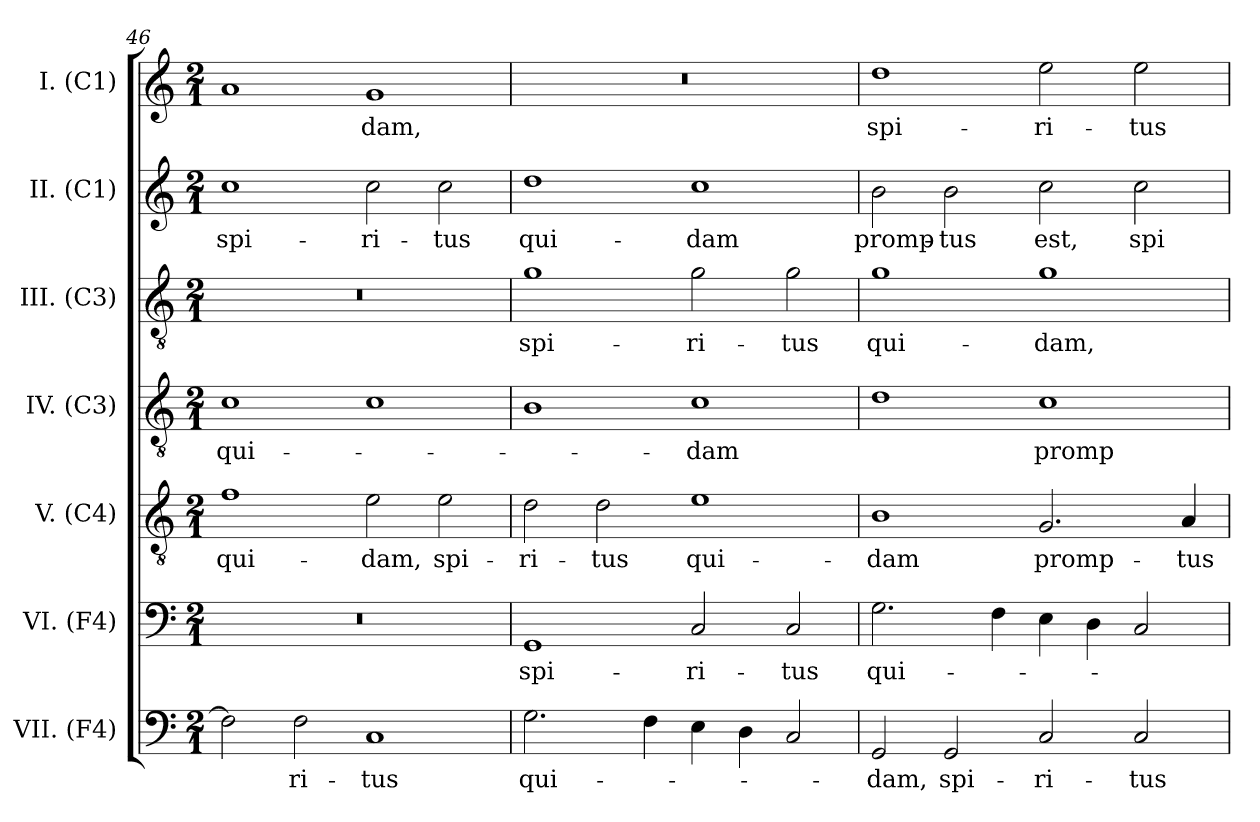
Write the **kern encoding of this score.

**kern	**text	**kern	**text	**kern	**text	**kern	**text	**kern	**text	**kern	**text	**kern	**text
*part7	*part7	*part6	*part6	*part5	*part5	*part4	*part4	*part3	*part3	*part2	*part2	*part1	*part1
*staff7	*staff7	*staff6	*staff6	*staff5	*staff5	*staff4	*staff4	*staff3	*staff3	*staff2	*staff2	*staff1	*staff1
*I"VII. (F4)	*	*I"VI. (F4)	*	*I"V. (C4)	*	*I"IV. (C3)	*	*I"III. (C3)	*	*I"II. (C1)	*	*I"I. (C1)	*
*I'VII.	*	*I'VI.	*	*I'V.	*	*I'IV.	*	*I'III.	*	*I'II.	*	*I'I.	*
!!LO:LB:g=z
*clefF4	*	*clefF4	*	*clefGv2	*	*clefGv2	*	*clefGv2	*	*clefG2	*	*clefG2	*
*	*	*	*	*ITrd7c12	*	*	*	*	*	*	*	*	*
*k[]	*	*k[]	*	*k[]	*	*k[]	*	*k[]	*	*k[]	*	*k[]	*
*C:	*	*C:	*	*C:	*	*C:	*	*C:	*	*C:	*	*C:	*
*M2/1	*	*M2/1	*	*M2/1	*	*M2/1	*	*M2/1	*	*M2/1	*	*M2/1	*
=46	=46	=46	=46	=46	=46	=46	=46	=46	=46	=46	=46	=46	=46
!	!	!LO:N:vis=1	!	!	!	!	!	!	!	!	!	!	!
!	!	!	!	!	!LO:LY:b:color=#000000	!	!	!	!	!	!	!	!
!	!	!	!	!	!	!	!LO:LY:b:color=#000000	!LO:N:vis=1	!	!	!	!	!
!	!	!	!	!	!	!	!	!	!	!	!LO:LY:b:color=#000000	!	!
2Fi\]	.	0r	.	1Fi	qui-	1ci	qui-	0r	.	1cci	spi-	1ai	.
!	!LO:LY:b:color=#000000	!	!	!	!	!	!	!	!	!	!	!	!
2Fi\	-ri-	.	.	.	.	.	.	.	.	.	.	.	.
!	!LO:LY:b:color=#000000	!	!	!	!	!	!	!	!	!	!	!	!
!	!	!	!	!	!LO:LY:b:color=#000000	!	!	!	!	!	!	!	!
!	!	!	!	!	!	!	!	!	!	!	!LO:LY:b:color=#000000	!	!
!	!	!	!	!	!	!	!	!	!	!	!	!	!LO:LY:b:color=#000000
1Ci	-tus	.	.	2Ei\	-dam,	1ci	.	.	.	2cci\	-ri-	1gi	-dam,
!	!	!	!	!	!LO:LY:b:color=#000000	!	!	!	!	!	!	!	!
!	!	!	!	!	!	!	!	!	!	!	!LO:LY:b:color=#000000	!	!
.	.	.	.	2Ei\	spi-	.	.	.	.	2cci\	-tus	.	.
=47	=47	=47	=47	=47	=47	=47	=47	=47	=47	=47	=47	=47	=47
!	!LO:LY:b:color=#000000	!	!	!	!	!	!	!	!	!	!	!	!
!	!	!	!LO:LY:b:color=#000000	!	!	!	!	!	!	!	!	!	!
!	!	!	!	!	!LO:LY:b:color=#000000	!	!	!	!	!	!	!	!
!	!	!	!	!	!	!	!	!	!LO:LY:b:color=#000000	!	!	!	!
!	!	!	!	!	!	!	!	!	!	!	!LO:LY:b:color=#000000	!LO:N:vis=1	!
2.Gi\	qui-	1GGi	spi-	2Di\	-ri-	1Bi	.	1gi	spi-	1ddi	qui-	0r	.
!	!	!	!	!	!LO:LY:b:color=#000000	!	!	!	!	!	!	!	!
.	.	.	.	2Di\	-tus	.	.	.	.	.	.	.	.
4Fi\	.	.	.	.	.	.	.	.	.	.	.	.	.
!	!	!	!LO:LY:b:color=#000000	!	!	!	!	!	!	!	!	!	!
!	!	!	!	!	!LO:LY:b:color=#000000	!	!	!	!	!	!	!	!
!	!	!	!	!	!	!	!LO:LY:b:color=#000000	!	!	!	!	!	!
!	!	!	!	!	!	!	!	!	!LO:LY:b:color=#000000	!	!	!	!
!	!	!	!	!	!	!	!	!	!	!	!LO:LY:b:color=#000000	!	!
4Ei\	.	2Ci/	-ri-	1Ei	qui-	1ci	-dam	2gi\	-ri-	1cci	-dam	.	.
4Di\	.	.	.	.	.	.	.	.	.	.	.	.	.
!	!	!	!LO:LY:b:color=#000000	!	!	!	!	!	!	!	!	!	!
!	!	!	!	!	!	!	!	!	!LO:LY:b:color=#000000	!	!	!	!
2Ci/	.	2Ci/	-tus	.	.	.	.	2gi\	-tus	.	.	.	.
=48	=48	=48	=48	=48	=48	=48	=48	=48	=48	=48	=48	=48	=48
!	!LO:LY:b:color=#000000	!	!	!	!	!	!	!	!	!	!	!	!
!	!	!	!LO:LY:b:color=#000000	!	!	!	!	!	!	!	!	!	!
!	!	!	!	!	!LO:LY:b:color=#000000	!	!	!	!	!	!	!	!
!	!	!	!	!	!	!	!	!	!LO:LY:b:color=#000000	!	!	!	!
!	!	!	!	!	!	!	!	!	!	!	!LO:LY:b:color=#000000	!	!
!	!	!	!	!	!	!	!	!	!	!	!	!	!LO:LY:b:color=#000000
2GGi/	-dam,	2.Gi\	qui-	1BBi	-dam	1di	.	1gi	qui-	2bi\	promp-	1ddi	spi-
!	!LO:LY:b:color=#000000	!	!	!	!	!	!	!	!	!	!	!	!
!	!	!	!	!	!	!	!	!	!	!	!LO:LY:b:color=#000000	!	!
2GGi/	spi-	.	.	.	.	.	.	.	.	2bi\	-tus	.	.
.	.	4Fi\	.	.	.	.	.	.	.	.	.	.	.
!	!LO:LY:b:color=#000000	!	!	!	!	!	!	!	!	!	!	!	!
!	!	!	!	!	!LO:LY:b:color=#000000	!	!	!	!	!	!	!	!
!	!	!	!	!	!	!	!LO:LY:b:color=#000000	!	!	!	!	!	!
!	!	!	!	!	!	!	!	!	!LO:LY:b:color=#000000	!	!	!	!
!	!	!	!	!	!	!	!	!	!	!	!LO:LY:b:color=#000000	!	!
!	!	!	!	!	!	!	!	!	!	!	!	!	!LO:LY:b:color=#000000
2Ci/	-ri-	4Ei\	.	2.GGi/	promp-	1ci	promp-	1gi	-dam,	2cci\	est,	2eei\	-ri-
.	.	4Di\	.	.	.	.	.	.	.	.	.	.	.
!	!LO:LY:b:color=#000000	!	!	!	!	!	!	!	!	!	!	!	!
!	!	!	!	!	!	!	!	!	!	!	!LO:LY:b:color=#000000	!	!
!	!	!	!	!	!	!	!	!	!	!	!	!	!LO:LY:b:color=#000000
2Ci/	-tus	2Ci/	.	.	.	.	.	.	.	2cci\	spi-	2eei\	-tus
!	!	!	!	!	!LO:LY:b:color=#000000	!	!	!	!	!	!	!	!
.	.	.	.	4AAi/	-tus	.	.	.	.	.	.	.	.
=	=	=	=	=	=	=	=	=	=	=	=	=	=
*-	*-	*-	*-	*-	*-	*-	*-	*-	*-	*-	*-	*-	*-
